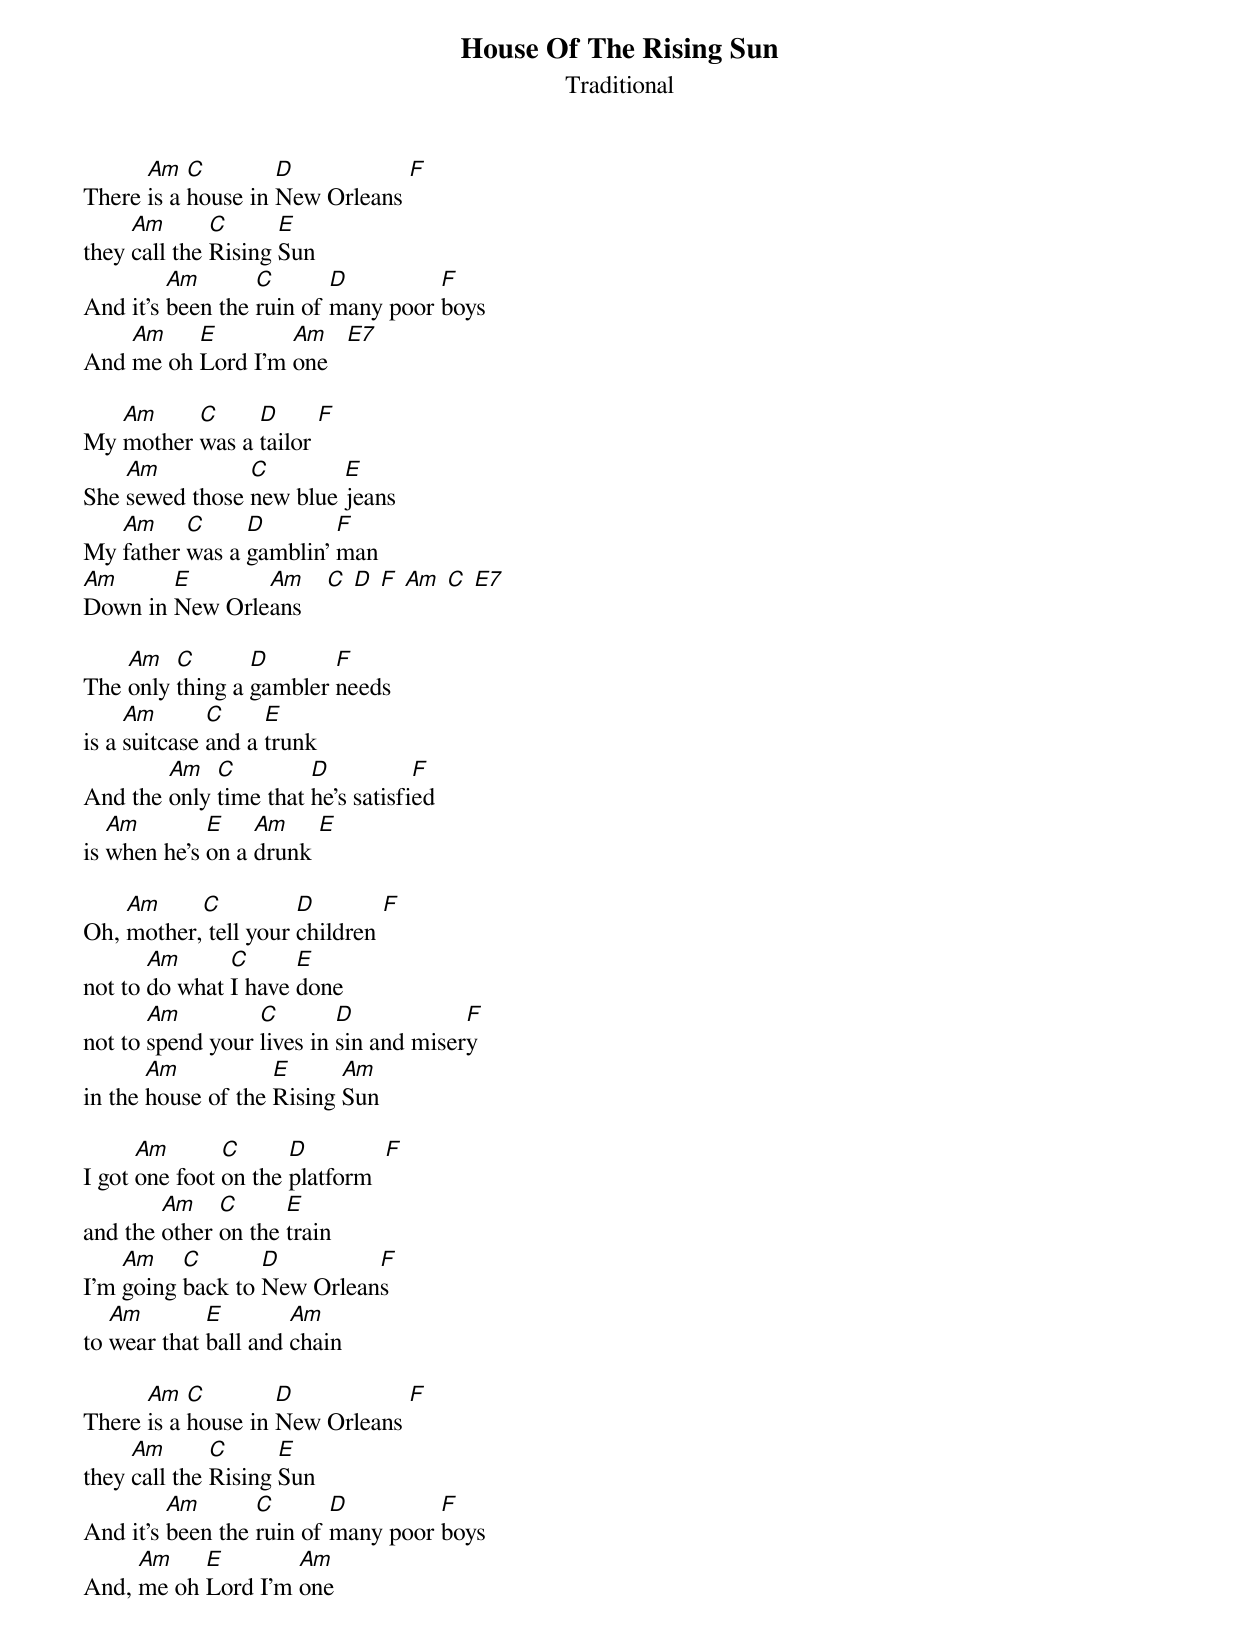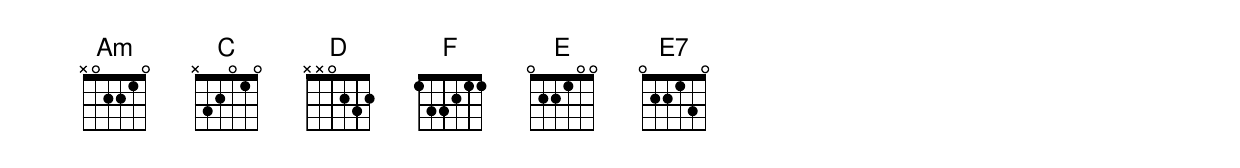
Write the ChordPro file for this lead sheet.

{t:House Of The Rising Sun}
{st:Traditional}
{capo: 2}

There [Am]is a [C]house in [D]New Orleans [F]
they [Am]call the [C]Rising [E]Sun
And it's [Am]been the [C]ruin of [D]many poor [F]boys
And [Am]me oh [E]Lord I'm [Am]one   [E7]

My [Am]mother [C]was a [D]tailor [F]
She [Am]sewed those [C]new blue [E]jeans
My [Am]father [C]was a [D]gamblin' [F]man
[Am]Down in [E]New Orle[Am]ans    [C] [D] [F] [Am] [C] [E7]

The [Am]only [C]thing a [D]gambler [F]needs
is a [Am]suitcase [C]and a [E]trunk
And the [Am]only [C]time that [D]he's satisfi[F]ed
is [Am]when he's [E]on a [Am]drunk [E]

Oh, [Am]mother,[C] tell your [D]children [F]
not to [Am]do what [C]I have [E]done
not to [Am]spend your [C]lives in [D]sin and miser[F]y
in the [Am]house of the [E]Rising [Am]Sun

I got [Am]one foot [C]on the [D]platform  [F]
and the [Am]other [C]on the [E]train
I'm [Am]going [C]back to [D]New Orlean[F]s
to [Am]wear that [E]ball and [Am]chain

There [Am]is a [C]house in [D]New Orleans [F]
they [Am]call the [C]Rising [E]Sun
And it's [Am]been the [C]ruin of [D]many poor [F]boys
And, [Am]me oh [E]Lord I'm [Am]one
